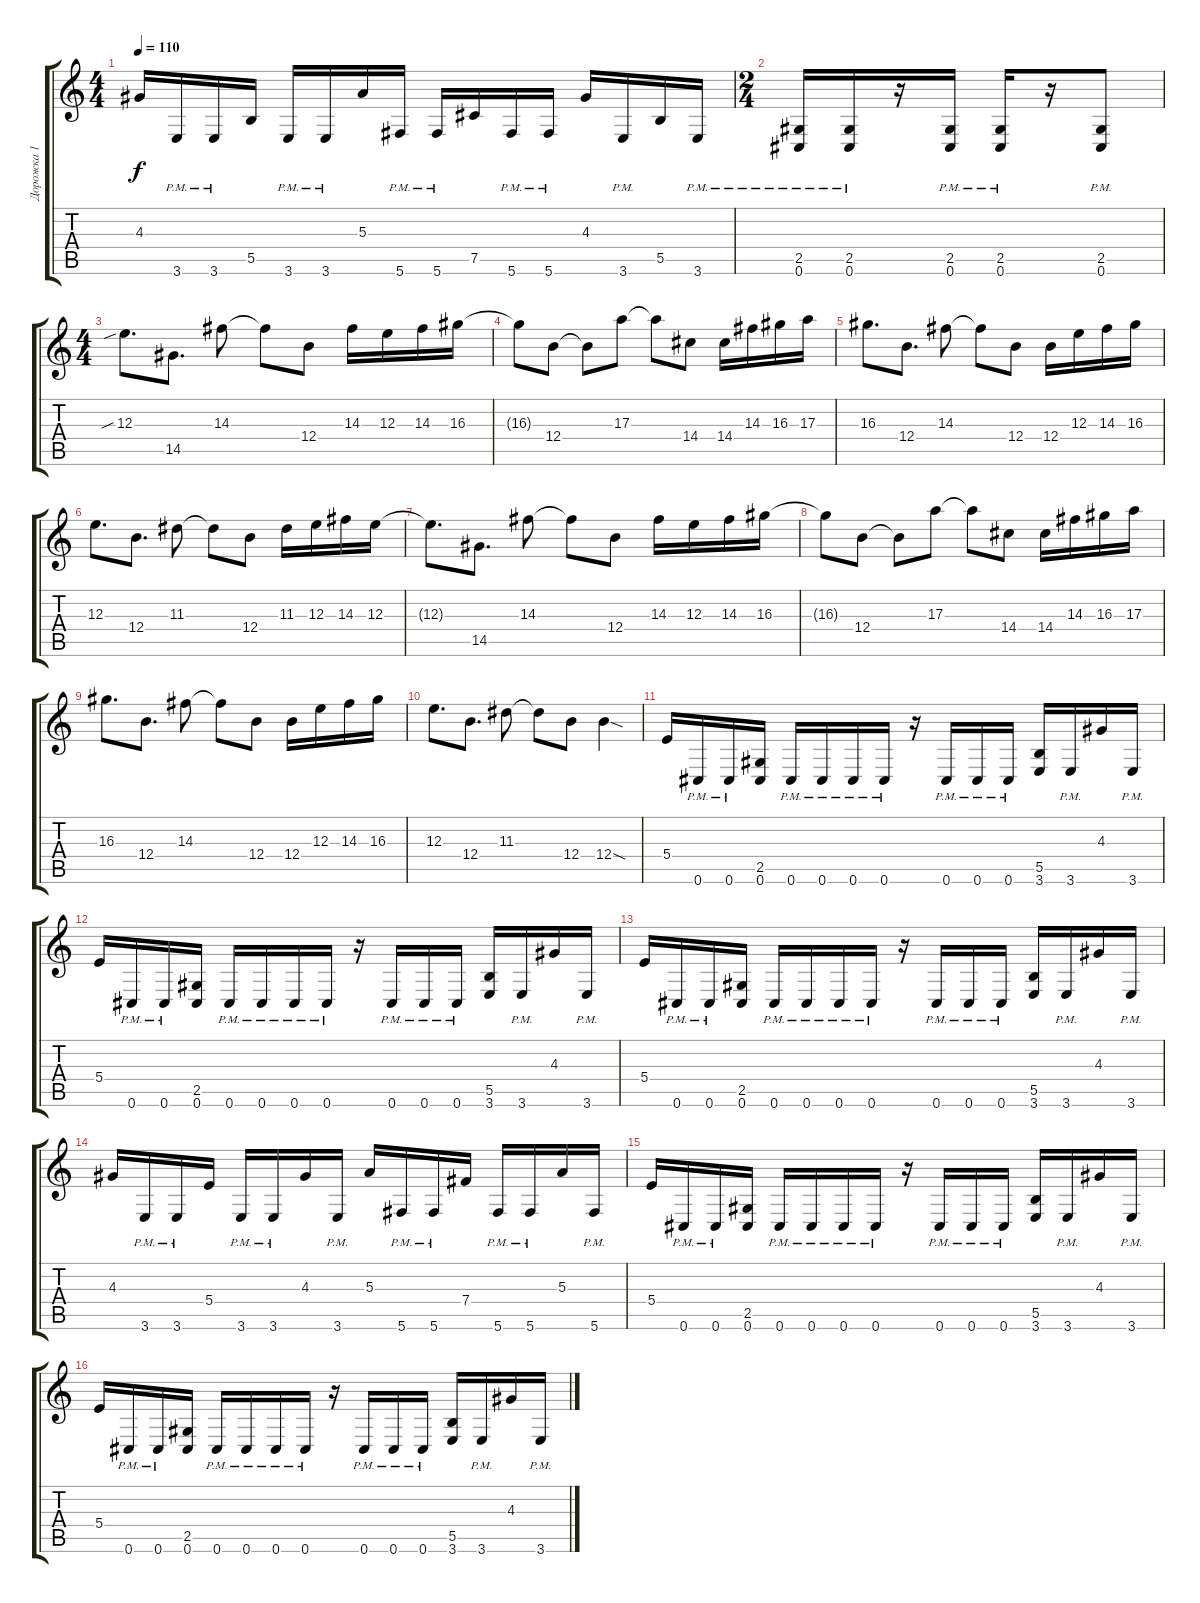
\track ("Дорожка 1" "Дорожка 1") {instrument distortionguitar}
\staff {score tabs}
\tuning (Db4 Ab3 E3 B2 Gb2 Db2) {hide}
\ts (4 4)
\tempo 110
\clef g2
\ks c
4.3.16{dy f} 3.6{pm}.16 3.6{pm}.16 5.5.16 3.6{pm}.16 3.6{pm}.16 5.3.16 5.6{pm}.16 5.6{pm}.16 7.5.16 5.6{pm}.16 5.6{pm}.16 4.3.16 3.6{pm}.16 5.5.16 3.6{pm}.16 |
\ts (2 4)
(2.5{pm} 0.6{pm}).16 (2.5{pm} 0.6{pm}).16 r.16 (2.5{pm} 0.6{pm}).16 (2.5{pm} 0.6{pm}).16 r.16 (2.5{pm} 0.6{pm}).8 |
\ts (4 4)
12.3{sib}.8{d} 14.5.8{d} 14.3.8 14.3{t}.8 12.4.8 14.3.16 12.3.16 14.3.16 16.3.16 |
16.3{t}.8 12.4.8 12.4{t}.8 17.3.8 17.3{t}.8 14.4.8 14.4.16 14.3.16 16.3.16 17.3.16 |
16.3.8{d} 12.4.8{d} 14.3.8 14.3{t}.8 12.4.8 12.4.16 12.3.16 14.3.16 16.3.16 |
12.3.8{d} 12.4.8{d} 11.3.8 11.3{t}.8 12.4.8 11.3.16 12.3.16 14.3.16 12.3.16 |
12.3{t}.8{d} 14.5.8{d} 14.3.8 14.3{t}.8 12.4.8 14.3.16 12.3.16 14.3.16 16.3.16 |
16.3{t}.8 12.4.8 12.4{t}.8 17.3.8 17.3{t}.8 14.4.8 14.4.16 14.3.16 16.3.16 17.3.16 |
16.3.8{d} 12.4.8{d} 14.3.8 14.3{t}.8 12.4.8 12.4.16 12.3.16 14.3.16 16.3.16 |
12.3.8{d} 12.4.8{d} 11.3.8 11.3{t}.8 12.4.8 12.4{sod}.4 |
5.4.16 0.6{pm}.16 0.6{pm}.16 (2.5 0.6).16 0.6{pm}.16 0.6{pm}.16 0.6{pm}.16 0.6{pm}.16 r.16 0.6{pm}.16 0.6{pm}.16 0.6{pm}.16 (5.5 3.6).16 3.6{pm}.16 4.3.16 3.6{pm}.16 |
5.4.16 0.6{pm}.16 0.6{pm}.16 (2.5 0.6).16 0.6{pm}.16 0.6{pm}.16 0.6{pm}.16 0.6{pm}.16 r.16 0.6{pm}.16 0.6{pm}.16 0.6{pm}.16 (5.5 3.6).16 3.6{pm}.16 4.3.16 3.6{pm}.16 |
5.4.16 0.6{pm}.16 0.6{pm}.16 (2.5 0.6).16 0.6{pm}.16 0.6{pm}.16 0.6{pm}.16 0.6{pm}.16 r.16 0.6{pm}.16 0.6{pm}.16 0.6{pm}.16 (5.5 3.6).16 3.6{pm}.16 4.3.16 3.6{pm}.16 |
4.3.16 3.6{pm}.16 3.6{pm}.16 5.4.16 3.6{pm}.16 3.6{pm}.16 4.3.16 3.6{pm}.16 5.3.16 5.6{pm}.16 5.6{pm}.16 7.4.16 5.6{pm}.16 5.6{pm}.16 5.3.16 5.6{pm}.16 |
5.4.16 0.6{pm}.16 0.6{pm}.16 (2.5 0.6).16 0.6{pm}.16 0.6{pm}.16 0.6{pm}.16 0.6{pm}.16 r.16 0.6{pm}.16 0.6{pm}.16 0.6{pm}.16 (5.5 3.6).16 3.6{pm}.16 4.3.16 3.6{pm}.16 |
5.4.16 0.6{pm}.16 0.6{pm}.16 (2.5 0.6).16 0.6{pm}.16 0.6{pm}.16 0.6{pm}.16 0.6{pm}.16 r.16 0.6{pm}.16 0.6{pm}.16 0.6{pm}.16 (5.5 3.6).16 3.6{pm}.16 4.3.16 3.6{pm}.16
